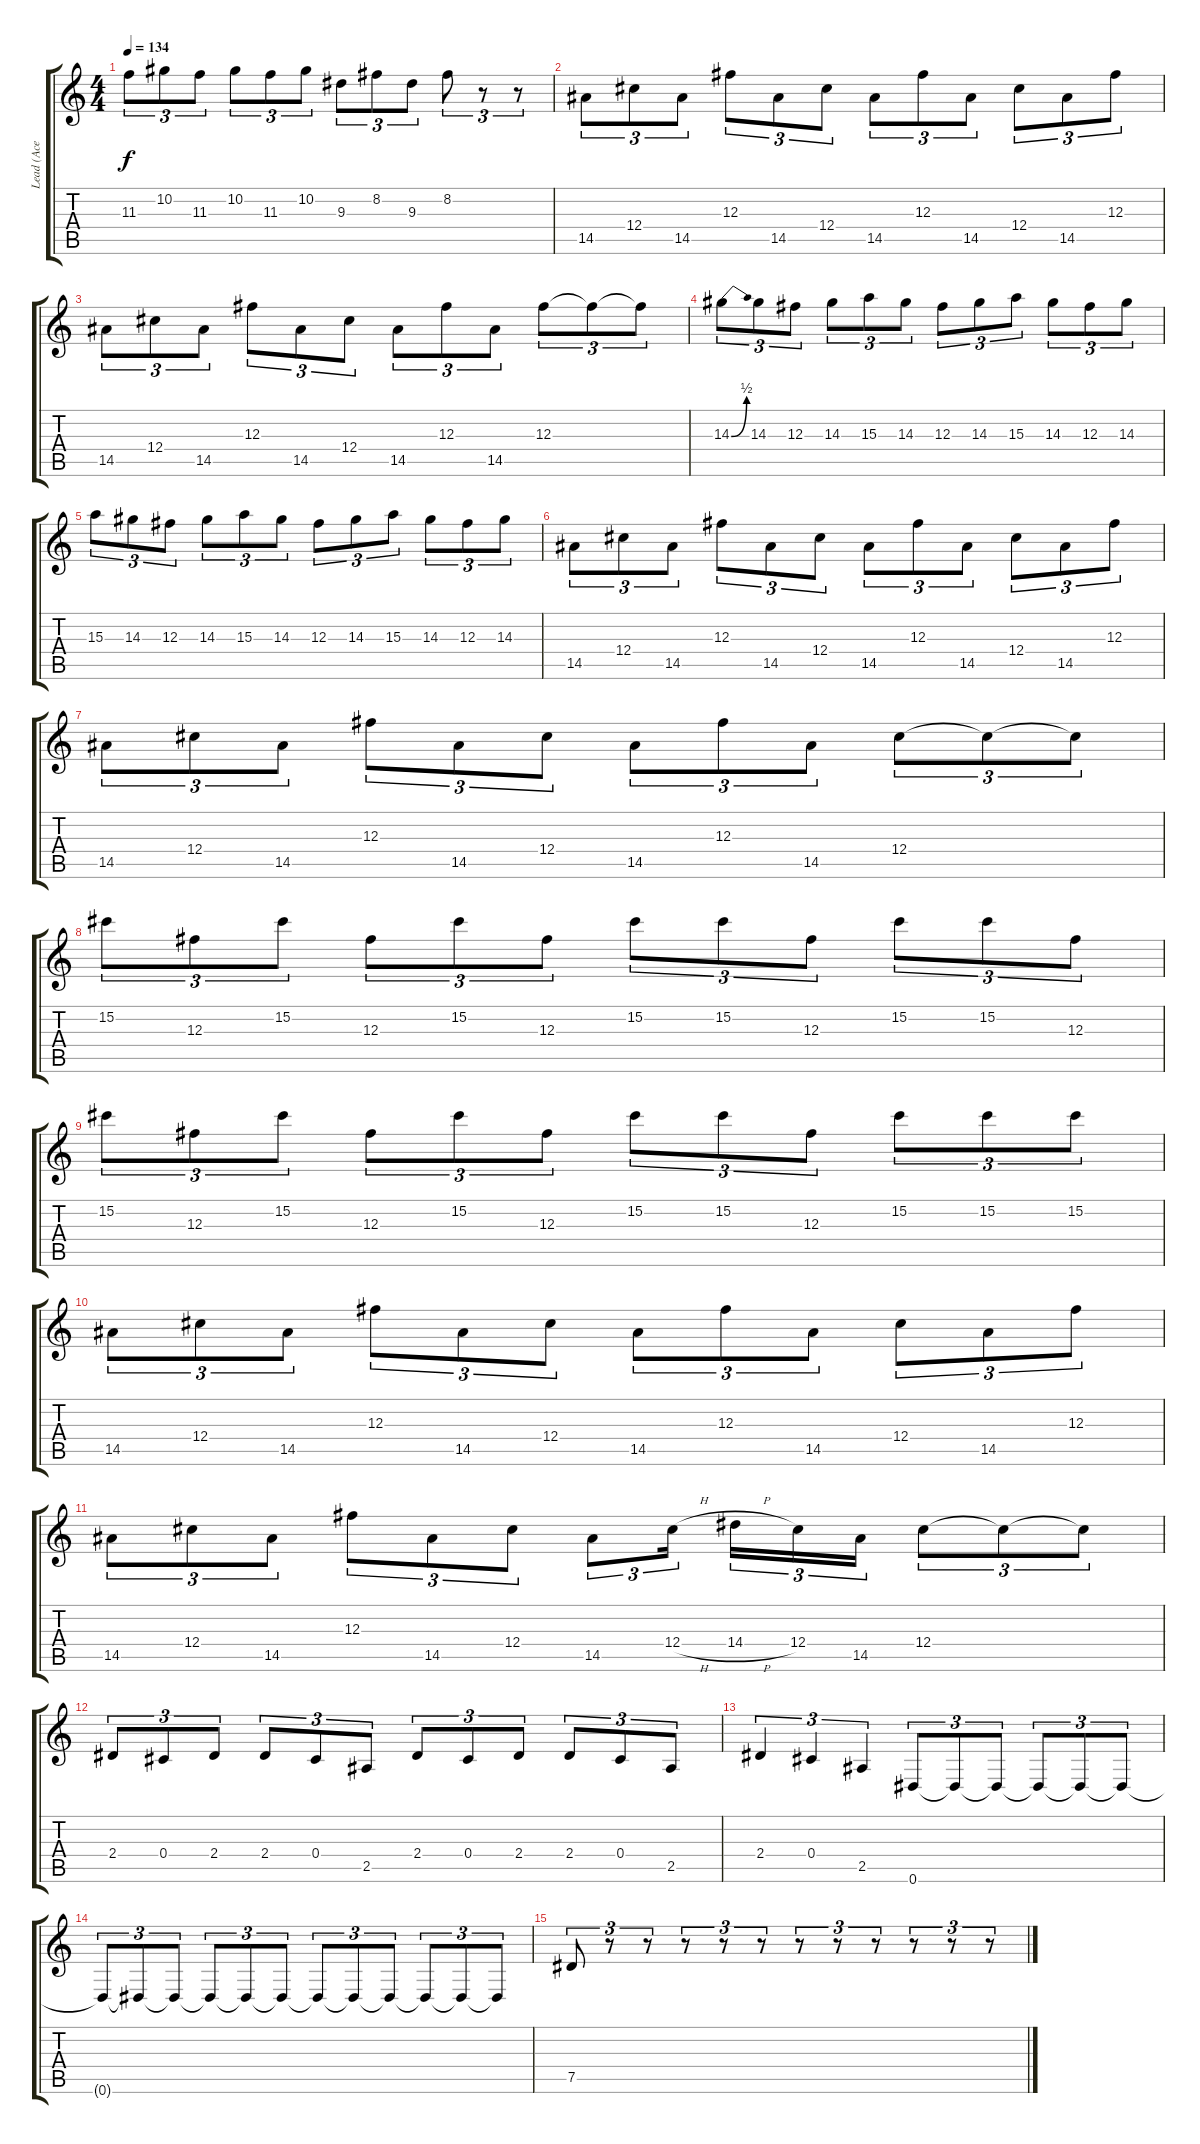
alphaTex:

\track ("Lead (Ace Frehley)" "Lead (Ace ") {instrument distortionguitar}
\staff {score tabs}
\tuning (Eb4 Bb3 Gb3 Db3 Ab2 Eb2) {hide}
\ts (4 4)
\tempo 134
\clef g2
\ks c
11.3.8{tu (3 2) dy f} 10.2.8{tu (3 2)} 11.3.8{tu (3 2)} 10.2.8{tu (3 2)} 11.3.8{tu (3 2)} 10.2.8{tu (3 2)} 9.3.8{tu (3 2)} 8.2.8{tu (3 2)} 9.3.8{tu (3 2)} 8.2.8{tu (3 2)} r.8{tu (3 2)} r.8{tu (3 2)} |
14.5.8{tu (3 2)} 12.4.8{tu (3 2)} 14.5.8{tu (3 2)} 12.3.8{tu (3 2)} 14.5.8{tu (3 2)} 12.4.8{tu (3 2)} 14.5.8{tu (3 2)} 12.3.8{tu (3 2)} 14.5.8{tu (3 2)} 12.4.8{tu (3 2)} 14.5.8{tu (3 2)} 12.3.8{tu (3 2)} |
14.5.8{tu (3 2)} 12.4.8{tu (3 2)} 14.5.8{tu (3 2)} 12.3.8{tu (3 2)} 14.5.8{tu (3 2)} 12.4.8{tu (3 2)} 14.5.8{tu (3 2)} 12.3.8{tu (3 2)} 14.5.8{tu (3 2)} 12.3.8{tu (3 2)} 12.3{t}.8{tu (3 2)} 12.3{t}.8{tu (3 2)} |
14.3{be (bend 0 0 60 2)}.8{tu (3 2)} 14.3.8{tu (3 2)} 12.3.8{tu (3 2)} 14.3.8{tu (3 2)} 15.3.8{tu (3 2)} 14.3.8{tu (3 2)} 12.3.8{tu (3 2)} 14.3.8{tu (3 2)} 15.3.8{tu (3 2)} 14.3.8{tu (3 2)} 12.3.8{tu (3 2)} 14.3.8{tu (3 2)} |
15.3.8{tu (3 2)} 14.3.8{tu (3 2)} 12.3.8{tu (3 2)} 14.3.8{tu (3 2)} 15.3.8{tu (3 2)} 14.3.8{tu (3 2)} 12.3.8{tu (3 2)} 14.3.8{tu (3 2)} 15.3.8{tu (3 2)} 14.3.8{tu (3 2)} 12.3.8{tu (3 2)} 14.3.8{tu (3 2)} |
14.5.8{tu (3 2)} 12.4.8{tu (3 2)} 14.5.8{tu (3 2)} 12.3.8{tu (3 2)} 14.5.8{tu (3 2)} 12.4.8{tu (3 2)} 14.5.8{tu (3 2)} 12.3.8{tu (3 2)} 14.5.8{tu (3 2)} 12.4.8{tu (3 2)} 14.5.8{tu (3 2)} 12.3.8{tu (3 2)} |
14.5.8{tu (3 2)} 12.4.8{tu (3 2)} 14.5.8{tu (3 2)} 12.3.8{tu (3 2)} 14.5.8{tu (3 2)} 12.4.8{tu (3 2)} 14.5.8{tu (3 2)} 12.3.8{tu (3 2)} 14.5.8{tu (3 2)} 12.4.8{tu (3 2)} 12.4{t}.8{tu (3 2)} 12.4{t}.8{tu (3 2)} |
15.2.8{tu (3 2)} 12.3.8{tu (3 2)} 15.2.8{tu (3 2)} 12.3.8{tu (3 2)} 15.2.8{tu (3 2)} 12.3.8{tu (3 2)} 15.2.8{tu (3 2)} 15.2.8{tu (3 2)} 12.3.8{tu (3 2)} 15.2.8{tu (3 2)} 15.2.8{tu (3 2)} 12.3.8{tu (3 2)} |
15.2.8{tu (3 2)} 12.3.8{tu (3 2)} 15.2.8{tu (3 2)} 12.3.8{tu (3 2)} 15.2.8{tu (3 2)} 12.3.8{tu (3 2)} 15.2.8{tu (3 2)} 15.2.8{tu (3 2)} 12.3.8{tu (3 2)} 15.2.8{tu (3 2)} 15.2.8{tu (3 2)} 15.2.8{tu (3 2)} |
14.5.8{tu (3 2)} 12.4.8{tu (3 2)} 14.5.8{tu (3 2)} 12.3.8{tu (3 2)} 14.5.8{tu (3 2)} 12.4.8{tu (3 2)} 14.5.8{tu (3 2)} 12.3.8{tu (3 2)} 14.5.8{tu (3 2)} 12.4.8{tu (3 2)} 14.5.8{tu (3 2)} 12.3.8{tu (3 2)} |
14.5.8{tu (3 2)} 12.4.8{tu (3 2)} 14.5.8{tu (3 2)} 12.3.8{tu (3 2)} 14.5.8{tu (3 2)} 12.4.8{tu (3 2)} 14.5.8{tu (3 2)} 12.4{h}.16{tu (3 2) beam splitsecondary} 14.4{h}.16{tu (3 2)} 12.4.16{tu (3 2)} 14.5.16{tu (3 2)} 12.4.8{tu (3 2)} 12.4{t}.8{tu (3 2)} 12.4{t}.8{tu (3 2)} |
2.4.8{tu (3 2)} 0.4.8{tu (3 2)} 2.4.8{tu (3 2)} 2.4.8{tu (3 2)} 0.4.8{tu (3 2)} 2.5.8{tu (3 2)} 2.4.8{tu (3 2)} 0.4.8{tu (3 2)} 2.4.8{tu (3 2)} 2.4.8{tu (3 2)} 0.4.8{tu (3 2)} 2.5.8{tu (3 2)} |
2.4.4{tu (3 2)} 0.4.4{tu (3 2)} 2.5.4{tu (3 2)} 0.6.8{tu (3 2)} 0.6{t}.8{tu (3 2)} 0.6{t}.8{tu (3 2)} 0.6{t}.8{tu (3 2)} 0.6{t}.8{tu (3 2)} 0.6{t}.8{tu (3 2)} |
0.6{t}.8{tu (3 2)} 0.6{t}.8{tu (3 2)} 0.6{t}.8{tu (3 2)} 0.6{t}.8{tu (3 2)} 0.6{t}.8{tu (3 2)} 0.6{t}.8{tu (3 2)} 0.6{t}.8{tu (3 2)} 0.6{t}.8{tu (3 2)} 0.6{t}.8{tu (3 2)} 0.6{t}.8{tu (3 2)} 0.6{t}.8{tu (3 2)} 0.6{t}.8{tu (3 2)} |
7.5.8{tu (3 2)} r.8{tu (3 2)} r.8{tu (3 2)} r.8{tu (3 2)} r.8{tu (3 2)} r.8{tu (3 2)} r.8{tu (3 2)} r.8{tu (3 2)} r.8{tu (3 2)} r.8{tu (3 2)} r.8{tu (3 2)} r.8{tu (3 2)}
